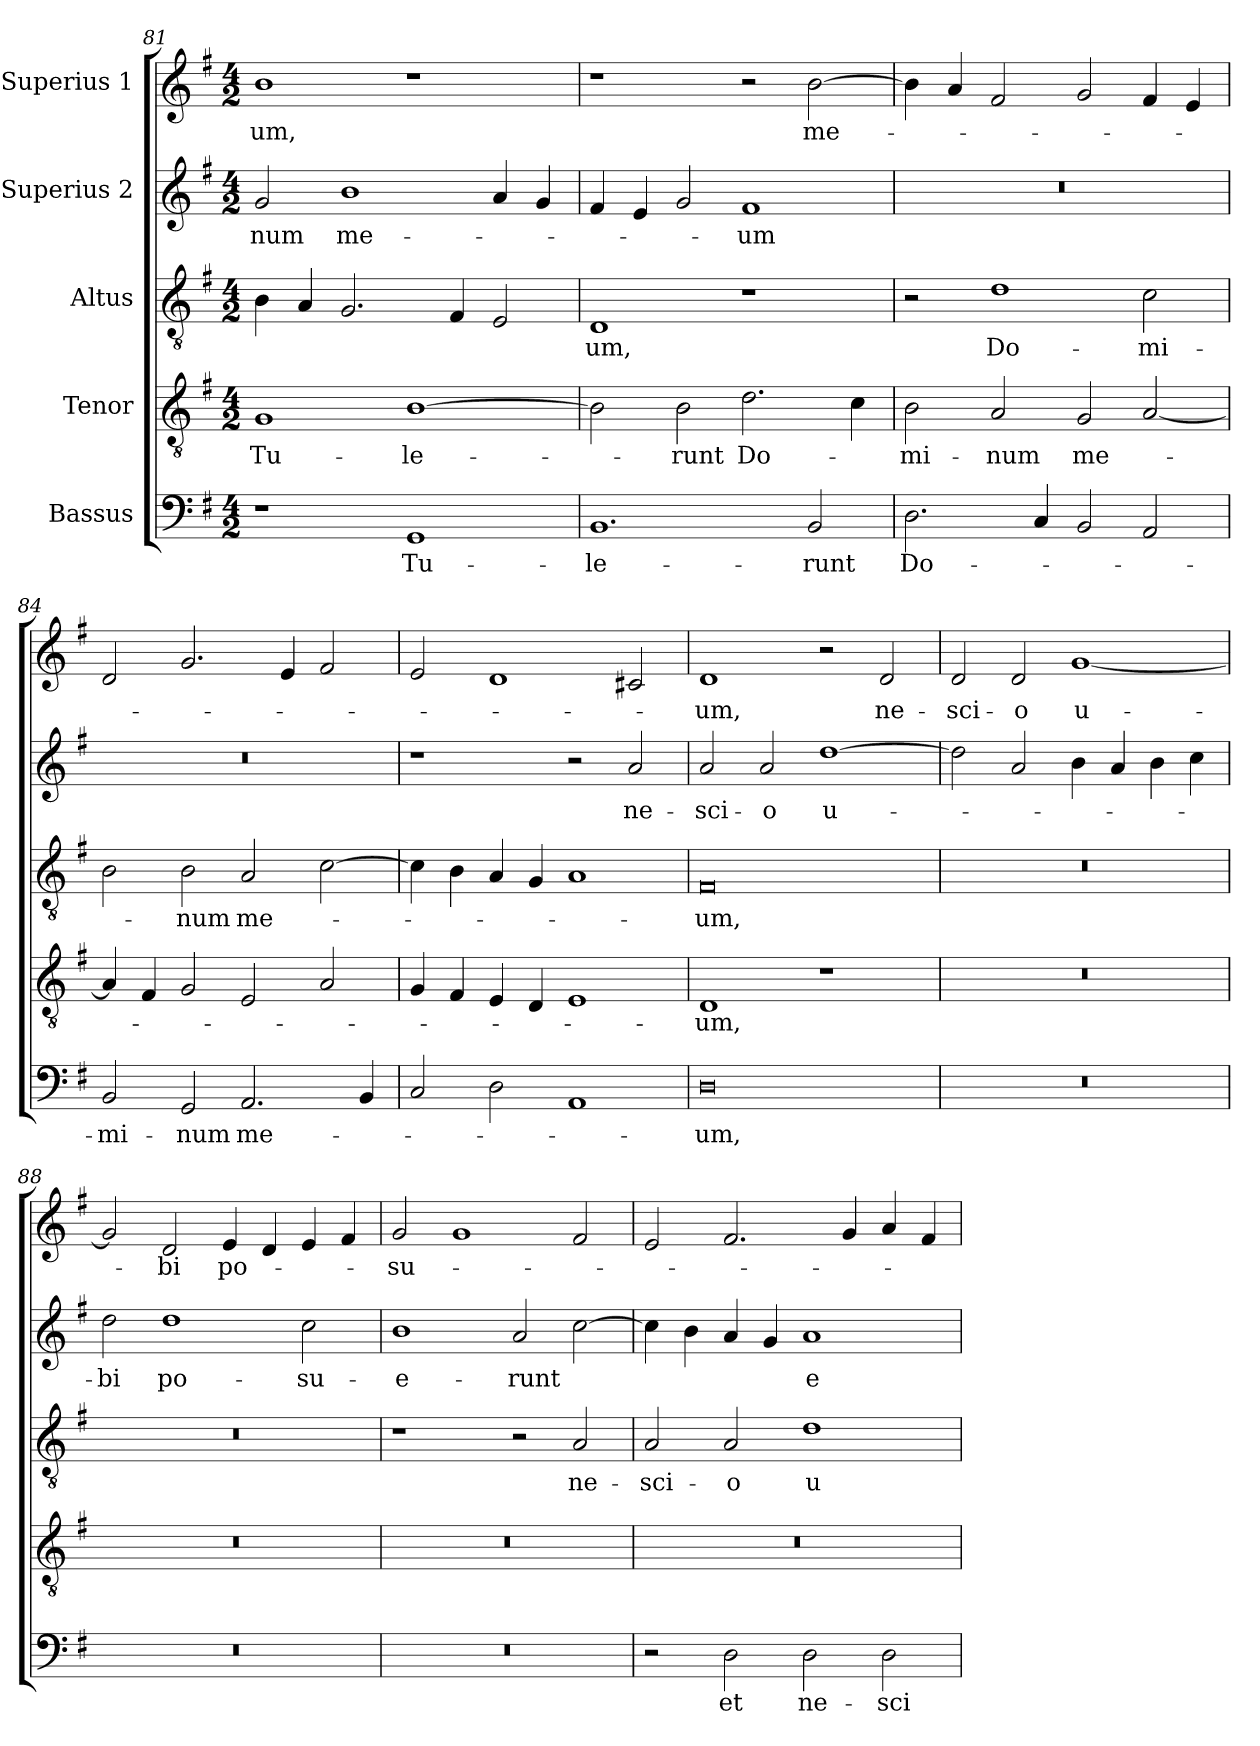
**kern	**text	**kern	**text	**kern	**text	**kern	**text	**kern	**text
*part5	*part5	*part4	*part4	*part3	*part3	*part2	*part2	*part1	*part1
*staff5	*staff5	*staff4	*staff4	*staff3	*staff3	*staff2	*staff2	*staff1	*staff1
*I"Bassus	*	*I"Tenor	*	*I"Altus	*	*I"Superius 2	*	*I"Superius 1	*
*clefF4	*	*clefGv2	*	*clefGv2	*	*clefG2	*	*clefG2	*
*k[f#]	*	*k[f#]	*	*k[f#]	*	*k[f#]	*	*k[f#]	*
*M4/2	*	*M4/2	*	*M4/2	*	*M4/2	*	*M4/2	*
=81	=81	=81	=81	=81	=81	=81	=81	=81	=81
1r	.	1G/	Tu-	4B\	.	2g/	-num	1b\	-um,
.	.	.	.	4A/	.	.	.	.	.
.	.	.	.	2.G/	.	1b\	me-	.	.
1GG/	Tu-	[1B\	-le-	.	.	.	.	1r	.
.	.	.	.	4F#/	.	.	.	.	.
.	.	.	.	2E/	.	4a/	.	.	.
.	.	.	.	.	.	4g/	.	.	.
=82	=82	=82	=82	=82	=82	=82	=82	=82	=82
1.BB/	-le-	2B\]	.	1D/	-um,	4f#/	.	1r	.
.	.	.	.	.	.	4e/	.	.	.
.	.	2B\	-runt	.	.	2g/	.	.	.
.	.	2.d\	Do-	1r	.	1f#/	-um	2r	.
2BB/	-runt	.	.	.	.	.	.	[2b\	me-
.	.	4c\	.	.	.	.	.	.	.
=83	=83	=83	=83	=83	=83	=83	=83	=83	=83
2.D\	Do-	2B\	-mi-	2r	.	0r	.	4b\]	.
.	.	.	.	.	.	.	.	4a/	.
.	.	2A/	-num	1d\	Do-	.	.	2f#/	.
4C/	.	.	.	.	.	.	.	.	.
2BB/	.	2G/	me-	.	.	.	.	2g/	.
2AA/	.	[2A/	.	2c\	-mi-	.	.	4f#/	.
.	.	.	.	.	.	.	.	4e/	.
=84	=84	=84	=84	=84	=84	=84	=84	=84	=84
2BB/	-mi-	4A/]	.	2B\	.	0r	.	2d/	.
.	.	4F#/	.	.	.	.	.	.	.
2GG/	-num	2G/	.	2B\	-num	.	.	2.g/	.
2.AA/	me-	2E/	.	2A/	me-	.	.	.	.
.	.	.	.	.	.	.	.	4e/	.
.	.	2A/	.	[2c\	.	.	.	2f#/	.
4BB/	.	.	.	.	.	.	.	.	.
=85	=85	=85	=85	=85	=85	=85	=85	=85	=85
2C/	.	4G/	.	4c\]	.	1r	.	2e/	.
.	.	4F#/	.	4B\	.	.	.	.	.
2D\	.	4E/	.	4A/	.	.	.	1d/	.
.	.	4D/	.	4G/	.	.	.	.	.
1AA/	.	1E/	.	1A/	.	2r	.	.	.
.	.	.	.	.	.	2a/	ne-	2c#X/	.
=86	=86	=86	=86	=86	=86	=86	=86	=86	=86
0D\	-um,	1D/	-um,	0F#/	-um,	2a/	-sci-	1d/	-um,
.	.	.	.	.	.	2a/	-o	.	.
.	.	1r	.	.	.	[1dd\	u-	2r	.
.	.	.	.	.	.	.	.	2d/	ne-
=87	=87	=87	=87	=87	=87	=87	=87	=87	=87
0r	.	0r	.	0r	.	2dd\]	.	2d/	-sci-
.	.	.	.	.	.	2a/	.	2d/	-o
.	.	.	.	.	.	4b\	.	[1g/	u-
.	.	.	.	.	.	4a/	.	.	.
.	.	.	.	.	.	4b\	.	.	.
.	.	.	.	.	.	4cc\	.	.	.
=88	=88	=88	=88	=88	=88	=88	=88	=88	=88
0r	.	0r	.	0r	.	2dd\	-bi	2g/]	.
.	.	.	.	.	.	1dd\	po-	2d/	-bi
.	.	.	.	.	.	.	.	4e/	po-
.	.	.	.	.	.	.	.	4d/	.
.	.	.	.	.	.	2cc\	-su-	4e/	.
.	.	.	.	.	.	.	.	4f#/	.
=89	=89	=89	=89	=89	=89	=89	=89	=89	=89
0r	.	0r	.	1r	.	1b\	-e-	2g/	-su-
.	.	.	.	.	.	.	.	1g/	.
.	.	.	.	2r	.	2a/	-runt	.	.
.	.	.	.	2A/	ne-	[2cc\	.	2f#/	.
=90	=90	=90	=90	=90	=90	=90	=90	=90	=90
2r	.	0r	.	2A/	-sci-	4cc\]	.	2e/	.
.	.	.	.	.	.	4b\	.	.	.
2D\	et	.	.	2A/	-o	4a/	.	2.f#/	.
.	.	.	.	.	.	4g/	.	.	.
2D\	ne-	.	.	1d\	u-	1a/	e-	.	.
.	.	.	.	.	.	.	.	4g/	.
2D\	-sci-	.	.	.	.	.	.	4a/	.
.	.	.	.	.	.	.	.	4f#/	.
=	=	=	=	=	=	=	=	=	=
*-	*-	*-	*-	*-	*-	*-	*-	*-	*-
